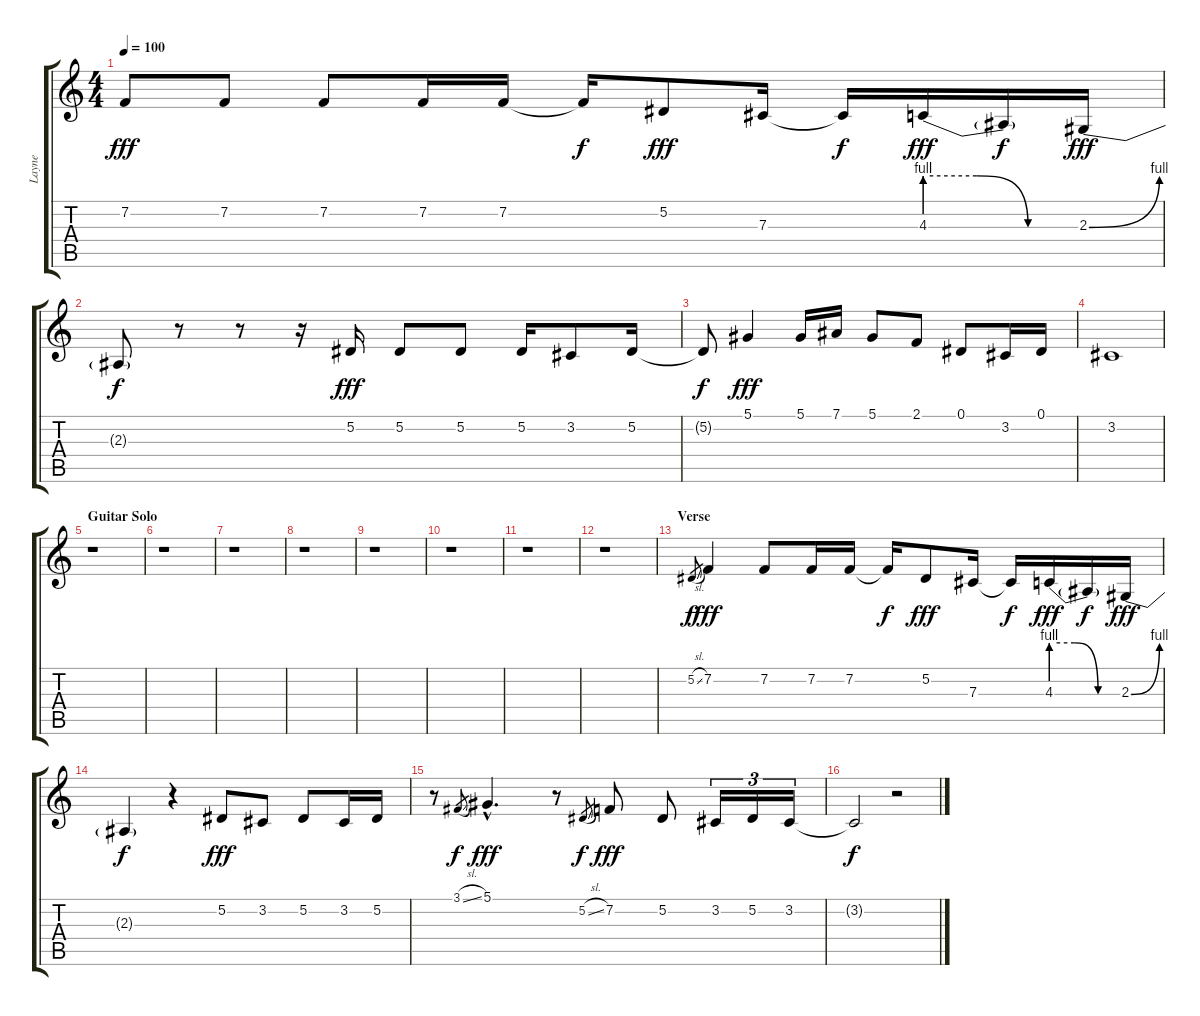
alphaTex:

\track ("Layne" "Layne") {instrument lead6voice}
\staff {score tabs}
\tuning (Eb4 Bb3 Gb3 Db3 Ab2 Eb2) {hide}
\ts (4 4)
\tempo 100
\clef g2
\ks c
7.2.8{dy fff} 7.2.8 7.2.8 7.2.16 7.2.16 7.2{t}.16{dy f} 5.2.8{dy fff} 7.3.16 7.3{t}.16{dy f} 4.3{be (custom 0 4 20 4 40 0 60 0)}.16{dy fff} 4.3{t}.16{dy f} 2.3{be (bend 0 0 60 4)}.16{dy fff} |
2.3{t}.8{dy f} r.8 r.8 r.16 5.2.16{dy fff} 5.2.8 5.2.8 5.2.16 3.2.8 5.2.16 |
5.2{t}.8{dy f} 5.1.4{dy fff} 5.1.16 7.1.16 5.1.8 2.1.8 0.1.8 3.2.16 0.1.16 |
3.2.1 |
\section ("" "Guitar Solo")
r.1 |
r.1 |
r.1 |
r.1 |
r.1 |
r.1 |
r.1 |
r.1 |
\section ("" "Verse")
5.2{sl}.8{gr dy f} 7.2.4{dy fff} 7.2.8 7.2.16 7.2.16 7.2{t}.16{dy f} 5.2.8{dy fff} 7.3.16 7.3{t}.16{dy f} 4.3{be (custom 0 4 20 4 40 0 60 0)}.16{dy fff} 4.3{t}.16{dy f} 2.3{be (bend 0 0 60 4)}.16{dy fff} |
2.3{t}.4{dy f} r.4 5.2.8{dy fff} 3.2.8 5.2.8 3.2.16 5.2.16 |
r.8 3.1{sl}.8{gr dy f} 5.1{hac}.4{d dy fff} r.8 5.2{sl}.8{gr dy f} 7.2.8{dy fff} 5.2.8 3.2.16{tu (3 2)} 5.2.16{tu (3 2)} 3.2.16{tu (3 2)} |
3.2{t}.2{dy f} r.2
